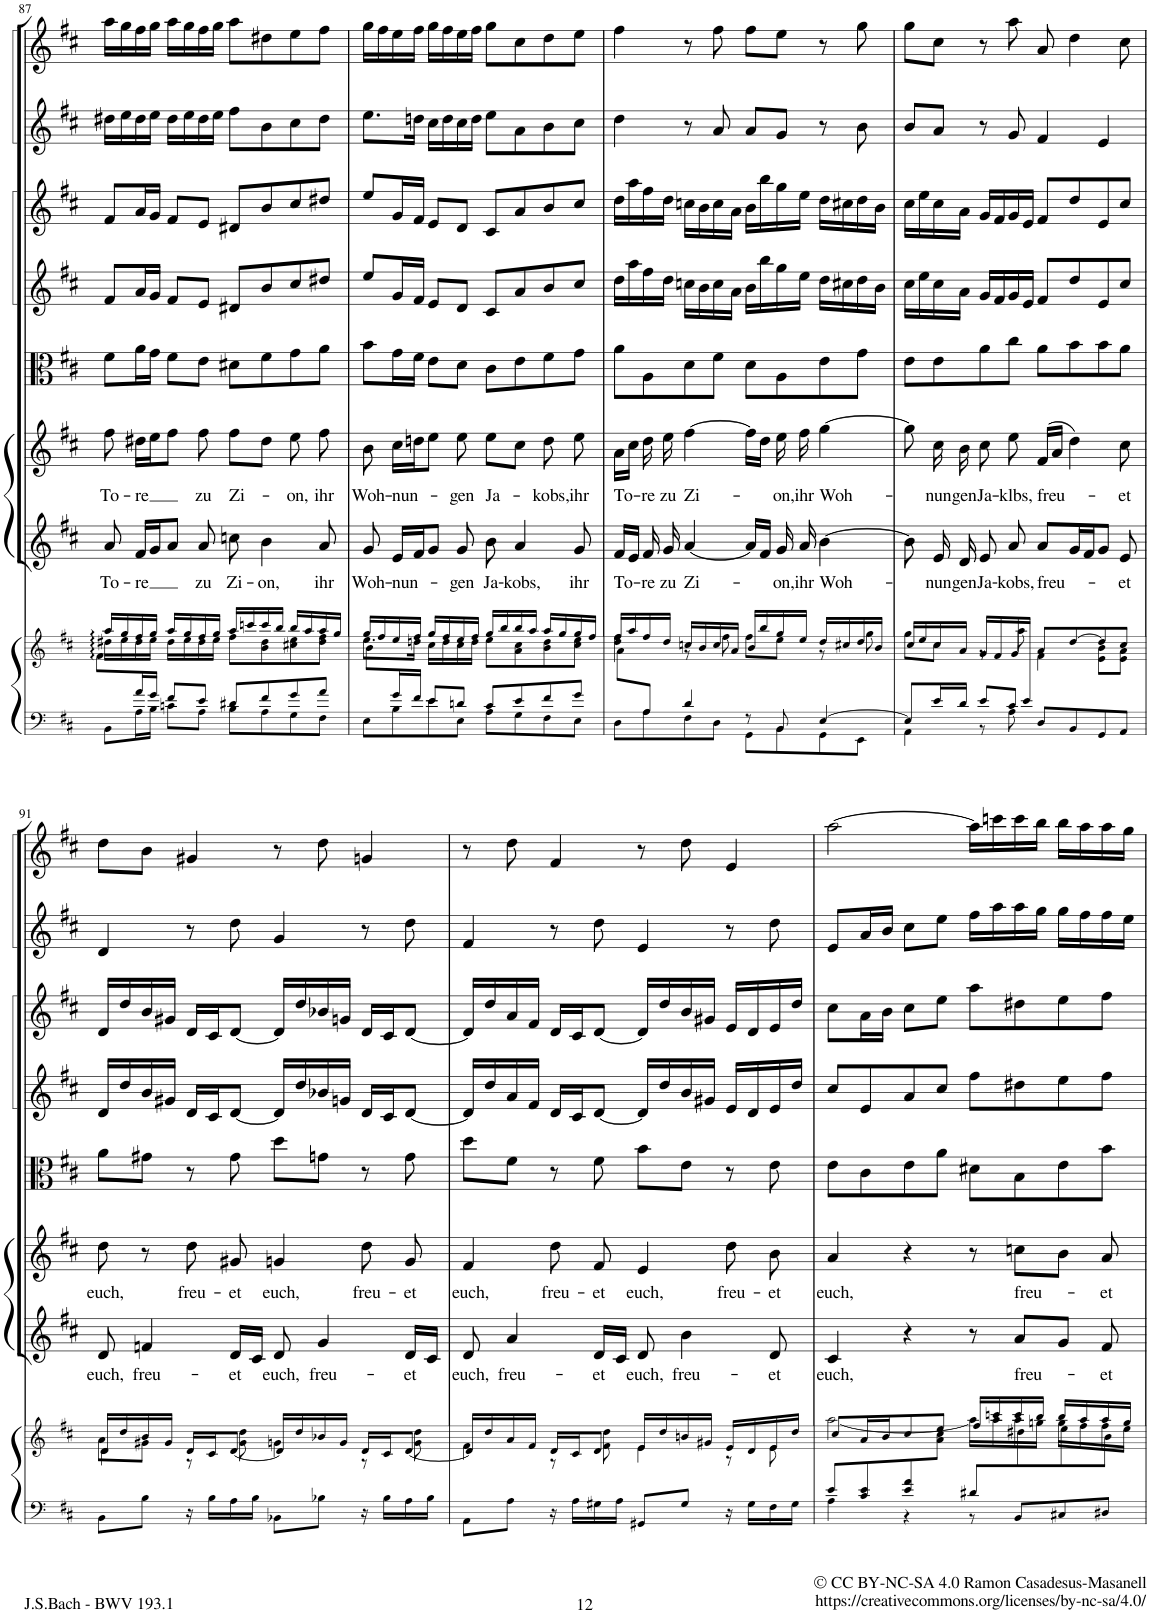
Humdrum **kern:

**kern	**kern	**kern	**text	**kern	**text	**kern	**kern	**kern	**kern	**kern
*part8	*part8	*part7	*part7	*part6	*part6	*part5	*part4	*part3	*part2	*part1
*staff9	*staff8	*staff7	*staff7	*staff6	*staff6	*staff5	*staff4	*staff3	*staff2	*staff1
*I"Piano reduction	*	*I"Alto	*	*I"Soprano	*	*I"Viola	*I"Violino II	*I"Violino I	*I"Oboe II	*I"Oboe I
*I'Pno	*	*	*	*	*	*I'Vla	*I'Vln	*I'Vln	*I'Ob	*I'Ob
!!LO:PB:g=z
*clefF4	*clefG2	*clefG2	*	*clefG2	*	*clefC3	*clefG2	*clefG2	*clefG2	*clefG2
*k[f#c#]	*k[f#c#]	*k[f#c#]	*	*k[f#c#]	*	*k[f#c#]	*k[f#c#]	*k[f#c#]	*k[f#c#]	*k[f#c#]
*M4/4	*M4/4	*M4/4	*	*M4/4	*	*M4/4	*M4/4	*M4/4	*M4/4	*M4/4
*met(c)	*met(c)	*met(c)	*	*met(c)	*	*met(c)	*met(c)	*met(c)	*met(c)	*met(c)
=87	=87	=87	=87	=87	=87	=87	=87	=87	=87	=87
*^	*^	*	*	*	*	*	*	*	*	*
*	*	*	*^	*	*	*	*	*	*	*	*	*
!	!	!	!	!	!	!LO:LY:b	!	!LO:LY:b	!	!	!	!	!
8ryy	8BB\L	16aa/LL	16dd#X\LL	8f#\L	8a/	To-	8ff#\	To-	8f#\L	8f#/L	8f#/L	16dd#X\LL	16aa\LL
.	.	16gg/	16ee\	.	.	.	.	.	.	.	.	16ee\	16gg\
!	!	!	!	!	!	!LO:LY:b	!	!LO:LY:b	!	!	!	!	!
16a/L	16A\L	16ff#/	16dd#\	2..ryy	16f#/LL	-re	16dd#X\LL	-re	16a\L	16a/L	16a/L	16dd#\	16ff#\
16g/JJ	16B\JJ	16gg/JJ	16ee\JJ	.	16g/J	.	16ee\J	.	16g\JJ	16g/JJ	16g/JJ	16ee\JJ	16gg\JJ
8f#/L	8cn\L	16aa/LL	16dd#\LL	.	8a/J	.	8ff#\J	.	8f#\L	8f#/L	8f#/L	16dd#\LL	16aa\LL
.	.	16gg/	16ee\	.	.	.	.	.	.	.	.	16ee\	16gg\
!	!	!	!	!	!	!LO:LY:b	!	!LO:LY:b	!	!	!	!	!
8e/J	8A\J	16ff#/	16dd#\	.	8a/	zu	8ff#\	zu	8e\J	8e/J	8e/J	16dd#\	16ff#\
.	.	16gg/JJ	16ee\JJ	.	.	.	.	.	.	.	.	16ee\JJ	16gg\JJ
!	!	!	!	!	!	!LO:LY:b	!	!LO:LY:b	!	!	!	!	!
8d#X/L	8B\L	16aa/LL	8ff#\L	.	8ccn\	Zi-	8ff#\L	Zi-	8d#X\L	8d#X/L	8d#X/L	8ff#\L	8aa\L
.	.	16cccn/	.	.	.	.	.	.	.	.	.	.	.
!	!	!	!	!	!	!LO:LY:b	!	!	!	!	!	!	!
8f#/	8A\	16ccc/	8b\ 8dd#\	.	4b\	-on,	8dd#\J	.	8f#\	8b/	8b/	8b\	8dd#X\
.	.	16bb/JJ	.	.	.	.	.	.	.	.	.	.	.
!	!	!	!	!	!	!	!	!LO:LY:b	!	!	!	!	!
8g/	8G\	16bb/LL	8cc#X\ 8ee\	.	.	.	8ee\	-on,	8g\	8cc#/	8cc#/	8cc#\	8ee\
.	.	16aa/	.	.	.	.	.	.	.	.	.	.	.
!	!	!	!	!	!	!LO:LY:b	!	!LO:LY:b	!	!	!	!	!
8a/J	8F#\J	16aa/	8dd#\ 8ff#\J	.	8a/	ihr	8ff#\	ihr	8a\J	8dd#X/J	8dd#X/J	8dd#\J	8ff#\J
.	.	16gg/JJ	.	.	.	.	.	.	.	.	.	.	.
=88	=88	=88	=88	=88	=88	=88	=88	=88	=88	=88	=88	=88	=88
!	!	!	!	!	!	!LO:LY:b	!	!LO:LY:b	!	!	!	!	!
8ryy	8E\L	16gg/LL	8.ee\L	8b\L	8g/	Woh-	8b\	Woh-	8b\L	8ee/L	8ee/L	8.ee\L	16gg\LL
.	.	16ff#/	.	.	.	.	.	.	.	.	.	.	16ff#\
!	!	!	!	!	!	!LO:LY:b	!	!LO:LY:b	!	!	!	!	!
16g/L	8B\	16ee/	.	2..ryy	16e/LL	-nun-	16cc#\LL	-nun-	16g\L	16g/L	16g/L	.	16ee\
16f#/JJ	.	16ff#/JJ	16ddn\Jk	.	16f#/J	.	16ddn\J	.	16f#\JJ	16f#/JJ	16f#/JJ	16ddn\Jk	16ff#\JJ
8e/L	8e\	16gg/LL	16cc#\LL	.	8g/J	.	8ee\J	.	8e\L	8e/L	8e/L	16cc#\LL	16gg\LL
.	.	16ff#/	16dd\	.	.	.	.	.	.	.	.	16dd\	16ff#\
!	!	!	!	!	!	!LO:LY:b	!	!LO:LY:b	!	!	!	!	!
8dn/J	8E\J	16ee/	16cc#\	.	8g/	-gen	8ee\	-gen	8d\J	8d/J	8d/J	16cc#\	16ee\
.	.	16ff#/JJ	16dd\JJ	.	.	.	.	.	.	.	.	16dd\JJ	16ff#\JJ
!	!	!	!	!	!	!LO:LY:b	!	!LO:LY:b	!	!	!	!	!
8c#/L	8A\L	16gg/LL	8ee\L	.	8b\	Ja-	8ee\L	Ja-	8c#\L	8c#/L	8c#/L	8ee\L	8gg\L
.	.	16bb/	.	.	.	.	.	.	.	.	.	.	.
!	!	!	!	!	!	!LO:LY:b	!	!	!	!	!	!	!
8e/	8G\	16bb/	8a\ 8cc#\	.	4a/	-kobs,	8cc#\J	.	8e\	8a/	8a/	8a\	8cc#\
.	.	16aa/JJ	.	.	.	.	.	.	.	.	.	.	.
!	!	!	!	!	!	!	!	!LO:LY:b	!	!	!	!	!
8f#/	8F#\	16aa/LL	8b\ 8dd\	.	.	.	8dd\	-kobs,	8f#\	8b/	8b/	8b\	8dd\
.	.	16gg/	.	.	.	.	.	.	.	.	.	.	.
!	!	!	!	!	!	!LO:LY:b	!	!LO:LY:b	!	!	!	!	!
8g/J	8E\J	16gg/	8cc#\ 8ee\J	.	8g/	ihr	8ee\	ihr	8g\J	8cc#/J	8cc#/J	8cc#\J	8ee\J
.	.	16ff#/JJ	.	.	.	.	.	.	.	.	.	.	.
=89	=89	=89	=89	=89	=89	=89	=89	=89	=89	=89	=89	=89	=89
!	!	!	!	!	!	!LO:LY:b	!	!LO:LY:b	!	!	!	!	!
8ryy	8D\L	16ff#/LL	4dd\ 4ff#\	8a\L	16f#/LL	To-	16a\LL	To-	8a\L	16dd\LL	16dd\LL	4dd\	4ff#\
.	.	16aa/	.	.	16e/JJ	.	16cc#\JJ	.	.	16aa\	16aa\	.	.
!	!	!	!	!	!	!LO:LY:b	!	!LO:LY:b	!	!	!	!	!
8A/J	8A\	16ff#/	.	2..ryy	16f#/	-re	16dd\	-re	8A\	16ff#\	16ff#\	.	.
!	!	!	!	!	!	!LO:LY:b	!	!LO:LY:b	!	!	!	!	!
.	.	16dd/JJ	.	.	16g/	zu	16ee\	zu	.	16dd\JJ	16dd\JJ	.	.
!	!	!	!	!	!	!LO:LY:b	!	!LO:LY:b	!	!	!	!	!
4d/	8F#\	16ccn/LL	8r	.	[4a/	Zi-	[4ff#\	Zi-	8d\	16ccn\LL	16ccn\LL	8r	8r
.	.	16b/	.	.	.	.	.	.	.	16b\	16b\	.	.
.	8D\J	16cc/	8ff#\	.	.	.	.	.	8f#\J	16cc\	16cc\	8a/	8ff#\
.	.	16a/JJ	.	.	.	.	.	.	.	16a\JJ	16a\JJ	.	.
8r	8GG\L	16b/LL	8ff#\L	.	16a/LL]	.	16ff#\LL]	.	8d\L	16b\LL	16b\LL	8a/L	8ff#\L
.	.	16bb/	.	.	16f#/JJ	.	16dd\JJ	.	.	16bb\	16bb\	.	.
!	!	!	!	!	!	!LO:LY:b	!	!LO:LY:b	!	!	!	!	!
8BB/	8BB\	16gg/	8ee\J	.	16g/	-on,	16ee\	-on,	8A\	16gg\	16gg\	8g/J	8ee\J
!	!	!	!	!	!	!LO:LY:b	!	!LO:LY:b	!	!	!	!	!
.	.	16ee/JJ	.	.	16a/	ihr	16ff#\	ihr	.	16ee\JJ	16ee\JJ	.	.
!	!	!	!	!	!	!LO:LY:b	!	!LO:LY:b	!	!	!	!	!
[4E/	8GG\	16dd/LL	8r	.	[4b\	Woh-	[4gg\	Woh-	8e\	16dd\LL	16dd\LL	8r	8r
.	.	16cc#X/	.	.	.	.	.	.	.	16cc#X\	16cc#X\	.	.
.	8EE\J	16dd/	8gg\	.	.	.	.	.	8g\J	16dd\	16dd\	8b\	8gg\
.	.	16b/JJ	.	.	.	.	.	.	.	16b\JJ	16b\JJ	.	.
*	*	*	*v	*v	*	*	*	*	*	*	*	*	*
=90	=90	=90	=90	=90	=90	=90	=90	=90	=90	=90	=90	=90
*	*^	*	*	*	*	*	*	*	*	*	*	*
4..ryy	8E/L]	4AA\	16cc#/LL	8gg\L	8b\]	.	8gg\]	.	8e\L	16cc#\LL	16cc#\LL	8b/L	8gg\L
.	.	.	16ee/	.	.	.	.	.	.	16ee\	16ee\	.	.
!	!	!	!	!	!	!LO:LY:b	!	!LO:LY:b	!	!	!	!	!
.	16e/L	.	16cc#/	8cc#\J	16e/	-nun-	16cc#\	-nun-	8e\	16cc#\	16cc#\	8a/J	8cc#\J
!	!	!	!	!	!	!LO:LY:b	!	!LO:LY:b	!	!	!	!	!
.	16d/JJ	.	16a/JJ	.	16d/	-gen	16b\	-gen	.	16a\JJ	16a\JJ	.	.
!	!	!	!	!	!	!LO:LY:b	!	!LO:LY:b	!	!	!	!	!
.	8e/L	8r	16g/LL	8r	8e/	Ja-	8cc#\	Ja-	8a\	16g/LL	16g/LL	8r	8r
.	.	.	16f#/	.	.	.	.	.	.	16f#/	16f#/	.	.
!	!	!	!	!	!	!LO:LY:b	!	!LO:LY:b	!	!	!	!	!
.	8c#/J	8A\	16g/	8aa\	8a/	-kobs,	8ee\	-klbs,	8cc#\J	16g/	16g/	8g/	8aa\
16e/JJ	.	.	16ryy	.	.	.	.	.	.	16e/JJ	16e/JJ	.	.
!	!	!	!	!	!	!LO:LY:b	!	!LO:LY:b	!	!	!	!	!
2ryy	8D/L	2ryy	8a/L	4f#\	8a/L	freu-	(16f#/LL	freu-	8a\L	8f#/L	8f#/L	4f#/	8a/
.	.	.	.	.	.	.	16a/JJ	.	.	.	.	.	.
.	8BB/	.	[8dd/	.	16g/L	.	4dd\)	.	8b\	8dd/	8dd/	.	4dd\
.	.	.	.	.	16f#/J	.	.	.	.	.	.	.	.
.	8GG/	.	8dd/]	8e\ 8b\L	8g/J	.	.	.	8b\	8e/	8e/	4e/	.
!	!	!	!	!	!	!LO:LY:b	!	!LO:LY:b	!	!	!	!	!
.	8AA/J	.	8cc#/J	8e\ 8a\J	8e/	-et	8cc#\	-et	8a\J	8cc#/J	8cc#/J	.	8cc#\
*	*v	*v	*	*	*	*	*	*	*	*	*	*	*
!!LO:LB:g=z
=91	=91	=91	=91	=91	=91	=91	=91	=91	=91	=91	=91	=91
*	*	*	*^	*	*	*	*	*	*	*	*	*
!	!	!	!	!	!	!LO:LY:b	!	!LO:LY:b	!	!	!	!	!
*v	*v	*	*	*	*	*	*	*	*	*	*	*	*
8BB\L	16d/LL	4d\	8a\L	8d/	euch,	8dd\	euch,	8a\L	16d/LL	16d/LL	4d/	8dd\L
.	16dd/	.	.	.	.	.	.	.	16dd/	16dd/	.	.
!	!	!	!	!	!LO:LY:b	!	!	!	!	!	!	!
8B\J	16b/	.	8g#X\J	4fn/	freu-	8r	.	8g#X\J	16b/	16b/	.	8b\J
.	16g#/JJ	.	.	.	.	.	.	.	16g#X/JJ	16g#X/JJ	.	.
!	!	!	!	!	!	!	!LO:LY:b	!	!	!	!	!
16r	16d/LL	8r	4ryy	.	.	8dd\	freu-	8r	16d/LL	16d/LL	8r	4g#X/
16B\LL	16c#/J	.	.	.	.	.	.	.	16c#/J	16c#/J	.	.
!	!	!	!	!	!LO:LY:b	!	!LO:LY:b	!	!	!	!	!
16A\	[<8d/J	8g#\ 8dd\	.	16d/LL	-et	8g#X/	-et	8g#\	[8d/J	[8d/J	8dd\	.
16B\JJ	.	.	.	16c#/JJ	.	.	.	.	.	.	.	.
!	!	!	!	!	!LO:LY:b	!	!LO:LY:b	!	!	!	!	!
8BB-X\L	16d/LL]	4gn\	2ryy	8d/	euch,	4gn/	euch,	8dd\L	16d/LL]	16d/LL]	4g/	8r
.	16dd/	.	.	.	.	.	.	.	16dd/	16dd/	.	.
!	!	!	!	!	!LO:LY:b	!	!	!	!	!	!	!
8B-X\J	16b-X/	.	.	4g/	freu-	.	.	8gn\J	16b-X/	16b-X/	.	8dd\
.	16g/JJ	.	.	.	.	.	.	.	16gn/JJ	16gn/JJ	.	.
!	!	!	!	!	!	!	!LO:LY:b	!	!	!	!	!
16r	16d/LL	8r	.	.	.	8dd\	freu-	8r	16d/LL	16d/LL	8r	4gn/
16B-\LL	16c#/J	.	.	.	.	.	.	.	16c#/J	16c#/J	.	.
!	!	!	!	!	!LO:LY:b	!	!LO:LY:b	!	!	!	!	!
16A\	[<8d/J	8g\ 8dd\	.	16d/LL	-et	8g/	-et	8g\	[8d/J	[8d/J	8dd\	.
16B-\JJ	.	.	.	16c#/JJ	.	.	.	.	.	.	.	.
*	*	*v	*v	*	*	*	*	*	*	*	*	*
=92	=92	=92	=92	=92	=92	=92	=92	=92	=92	=92	=92
!	!	!	!	!LO:LY:b	!	!LO:LY:b	!	!	!	!	!
8AA\L	16d/LL]	4f#\	8d/	euch,	4f#/	euch,	8dd\L	16d/LL]	16d/LL]	4f#/	8r
.	16dd/	.	.	.	.	.	.	16dd/	16dd/	.	.
!	!	!	!	!LO:LY:b	!	!	!	!	!	!	!
8A\J	16a/	.	4a/	freu-	.	.	8f#\J	16a/	16a/	.	8dd\
.	16f#/JJ	.	.	.	.	.	.	16f#/JJ	16f#/JJ	.	.
!	!	!	!	!	!	!LO:LY:b	!	!	!	!	!
16r	16d/LL	8r	.	.	8dd\	freu-	8r	16d/LL	16d/LL	8r	4f#/
16A\LL	16c#/J	.	.	.	.	.	.	16c#/J	16c#/J	.	.
!	!	!	!	!LO:LY:b	!	!LO:LY:b	!	!	!	!	!
16G#X\	8d/J	8f#\ 8dd\	16d/LL	-et	8f#/	-et	8f#\	[8d/J	[8d/J	8dd\	.
16A\JJ	.	.	16c#/JJ	.	.	.	.	.	.	.	.
!	!	!	!	!LO:LY:b	!	!LO:LY:b	!	!	!	!	!
8GG#X/L	16e/LL	4e\	8d/	euch,	4e/	euch,	8b\L	16d/LL]	16d/LL]	4e/	8r
.	16dd/	.	.	.	.	.	.	16dd/	16dd/	.	.
!	!	!	!	!LO:LY:b	!	!	!	!	!	!	!
8G#/J	16bn/	.	4b\	freu-	.	.	8e\J	16b/	16b/	.	8dd\
.	16g#X/JJ	.	.	.	.	.	.	16g#X/JJ	16g#X/JJ	.	.
!	!	!	!	!	!	!LO:LY:b	!	!	!	!	!
16r	16e/LL	8r	.	.	8dd\	freu-	8r	16e/LL	16e/LL	8r	4e/
16G#\LL	16d/	.	.	.	.	.	.	16d/	16d/	.	.
!	!	!	!	!LO:LY:b	!	!LO:LY:b	!	!	!	!	!
16F#\	16e/	8e\	8d/	-et	8b\	-et	8e\	16e/	16e/	8dd\	.
16G#\JJ	16dd/JJ	.	.	.	.	.	.	16dd/JJ	16dd/JJ	.	.
=93	=93	=93	=93	=93	=93	=93	=93	=93	=93	=93	=93
*^	*	*^	*	*	*	*	*	*	*	*	*
!	!	!	!	!	!	!LO:LY:b	!	!LO:LY:b	!	!	!	!	!
8e/L	4A\	[2aa\	8cc#/L	4.ryy	4c#/	euch,	4a/	euch,	8e\L	8cc#/L	8cc#\L	8e/L	[2aa\
8c#/ 8e/	.	.	16a/L	.	.	.	.	.	8c#\	8e/	16a\L	16a/L	.
.	.	.	16b/J	.	.	.	.	.	.	.	16b\JJ	16b/JJ	.
8e/ 8a/	4r	.	8cc#/	.	4r	.	4r	.	8e\	8a/	8cc#\L	8cc#\L	.
8ryy	.	.	8ee/J	8a\ 8cc#\J	.	.	.	.	8a\J	8cc#/J	8ee\J	8ee\J	.
8d#X/L	8r	16ff#/LL	16aa\LL]	8ryy	8r	.	8r	.	8d#X\L	8ff#\L	8aa\L	16ff#\LL	16aa\LL]
.	.	16cccn/	16aa\	.	.	.	.	.	.	.	.	16aa\	16cccn\
!	!	!	!	!	!	!LO:LY:b	!	!LO:LY:b	!	!	!	!	!
4.ryy	8BB/L	16ccc/	16aa\	8dd#X\	8a/L	freu-	8ccn\L	freu-	8B\	8dd#X\	8dd#X\	16aa\	16ccc\
.	.	16bb/JJ	16ggn\JJ	.	.	.	.	.	.	.	.	16gg\JJ	16bb\JJ
.	8C#X/	16bb/LL	16gg\LL	8ee\	8g/J	.	8b\J	.	8e\	8ee\	8ee\	16gg\LL	16bb\LL
.	.	16aa/	16ff#\	.	.	.	.	.	.	.	.	16ff#\	16aa\
!	!	!	!	!	!	!LO:LY:b	!	!LO:LY:b	!	!	!	!	!
.	8D#X/J	16aa/	16ff#\	8b\J	8f#/	-et	8a/	-et	8b\J	8ff#\J	8ff#\J	16ff#\	16aa\
.	.	16gg/JJ	16ee\JJ	.	.	.	.	.	.	.	.	16ee\JJ	16gg\JJ
*v	*v	*	*	*	*	*	*	*	*	*	*	*	*
*	*v	*v	*v	*	*	*	*	*	*	*	*	*
=	=	=	=	=	=	=	=	=	=	=
*-	*-	*-	*-	*-	*-	*-	*-	*-	*-	*-
